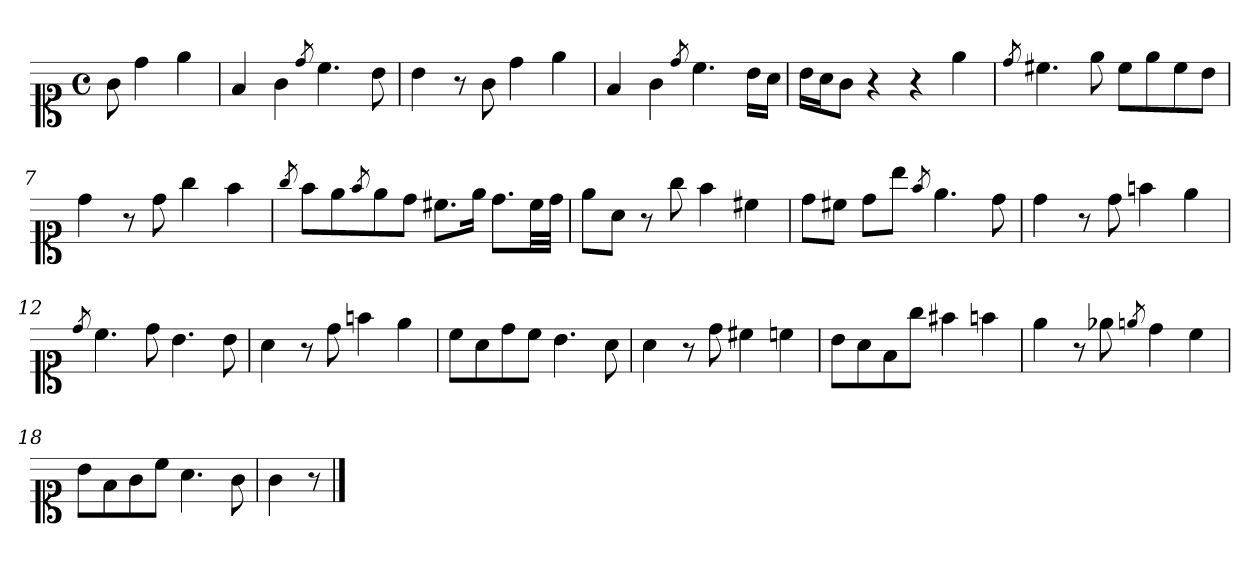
**kern
*part1
*staff1
*clefC1
*k[]
*M4/4
*met(c)
=1
8g\
4dd\
4ee\
=2
4f/
4g\
8qdd/
4.cc\
8b\
=3
4b\
8r
8g\
4dd\
4ee\
=4
4f/
4g\
8qdd/
4.cc\
16b\LL
16a\JJ
=5
16b\LL
16a\J
8g\J
4r
4r
4ee\
!!LO:LB:g=z
=6
8qdd/
4.cc#X\
8ee\
8cc#\L
8ee\
8cc#\
8b\J
=7
4dd\
8r
8dd\
4gg\
4ff\
=8
8qgg/
8ff\L
8ee\
8qff/
8ee\
8dd\J
8.cc#X\L
16ee\Jk
8.dd\L
32cc#\LL
32dd\JJJ
=9
8ee\L
8a\J
8r
8gg\
4ff\
4cc#X\
!!LO:LB:g=z
=10
8dd\L
8cc#X\J
8dd\L
8bb\J
8qff/
4.ee\
8dd\
=11
4dd\
8r
8dd\
4ffn\
4ee\
=12
8qdd/
4.cc\
8dd\
4.b\
8b\
=13
4a\
8r
8dd\
4ffn\
4ee\
=14
8cc\L
8a\
8dd\
8cc\J
4.b\
8a\
!!LO:LB:g=z
=15
4a\
8r
8dd\
4cc#X\
4ccn\
=16
8b\L
8a\
8f\
8gg\J
4ff#X\
4ffn\
=17
4ee\
8r
8ee-X\
8qeen/
4dd\
4cc\
=18
8b\L
8f\
8g\
8cc\J
4.a\
8g\
=19
4g\
8r
==
*-
